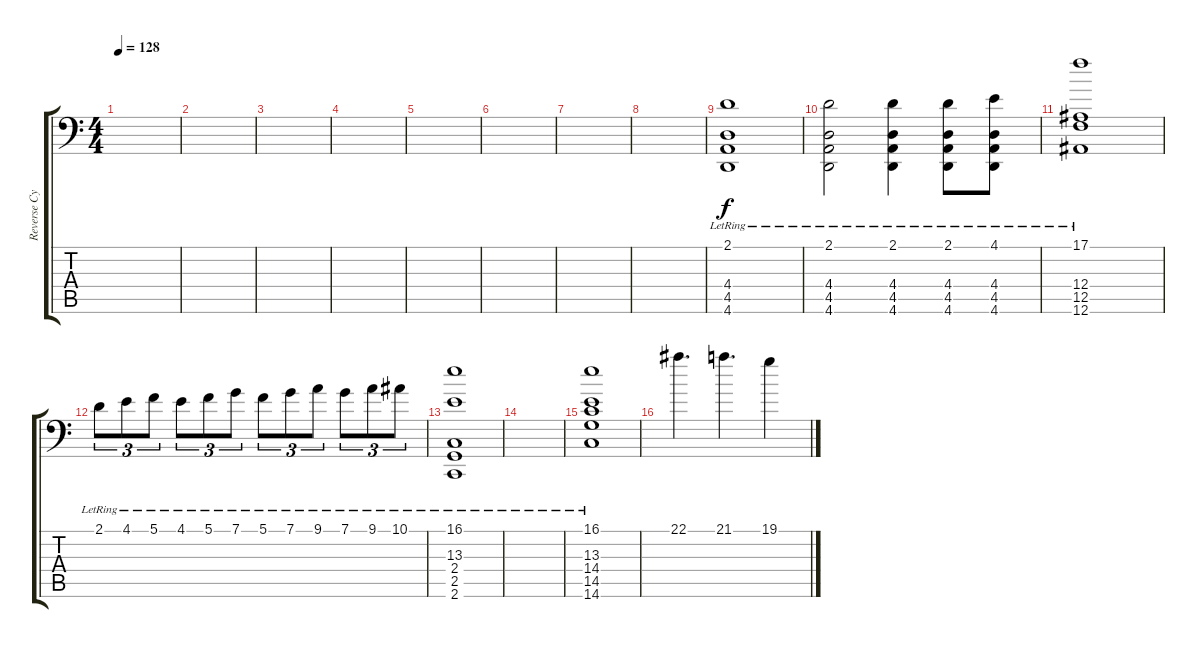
\track ("Reverse Cymbal" "Reverse Cy") {solo instrument acousticgrandpiano}
\staff {score tabs}
\tuning (C4 G3 Eb3 Bb2 F2 Bb1) {hide}
\ts (4 4)
\tempo 128
\clef f4
\ks c
|
|
|
|
|
|
|
|
(2.1{lr} 4.4{lr} 4.5{lr} 4.6{lr}).1 |
(2.1{lr} 4.4 4.5 4.6).2 (2.1{lr} 4.4 4.5 4.6).4 (2.1{lr} 4.4 4.5 4.6).8 (4.1{lr} 4.4 4.5 4.6).8 |
(17.1 12.4 12.5{lr} 12.6{lr}).1 |
2.1{lr}.8{tu (3 2)} 4.1{lr}.8{tu (3 2)} 5.1{lr}.8{tu (3 2)} 4.1{lr}.8{tu (3 2)} 5.1{lr}.8{tu (3 2)} 7.1{lr}.8{tu (3 2)} 5.1{lr}.8{tu (3 2)} 7.1{lr}.8{tu (3 2)} 9.1{lr}.8{tu (3 2)} 7.1{lr}.8{tu (3 2)} 9.1{lr}.8{tu (3 2)} 10.1{lr}.8{tu (3 2)} |
(16.1{lr} 13.3{lr} 2.4{lr} 2.5{lr} 2.6{lr}).1 |
|
(16.1{lr} 13.3{lr} 14.4{lr} 14.5{lr} 14.6{lr}).1 |
22.1.4{d} 21.1.4{d} 19.1.4
